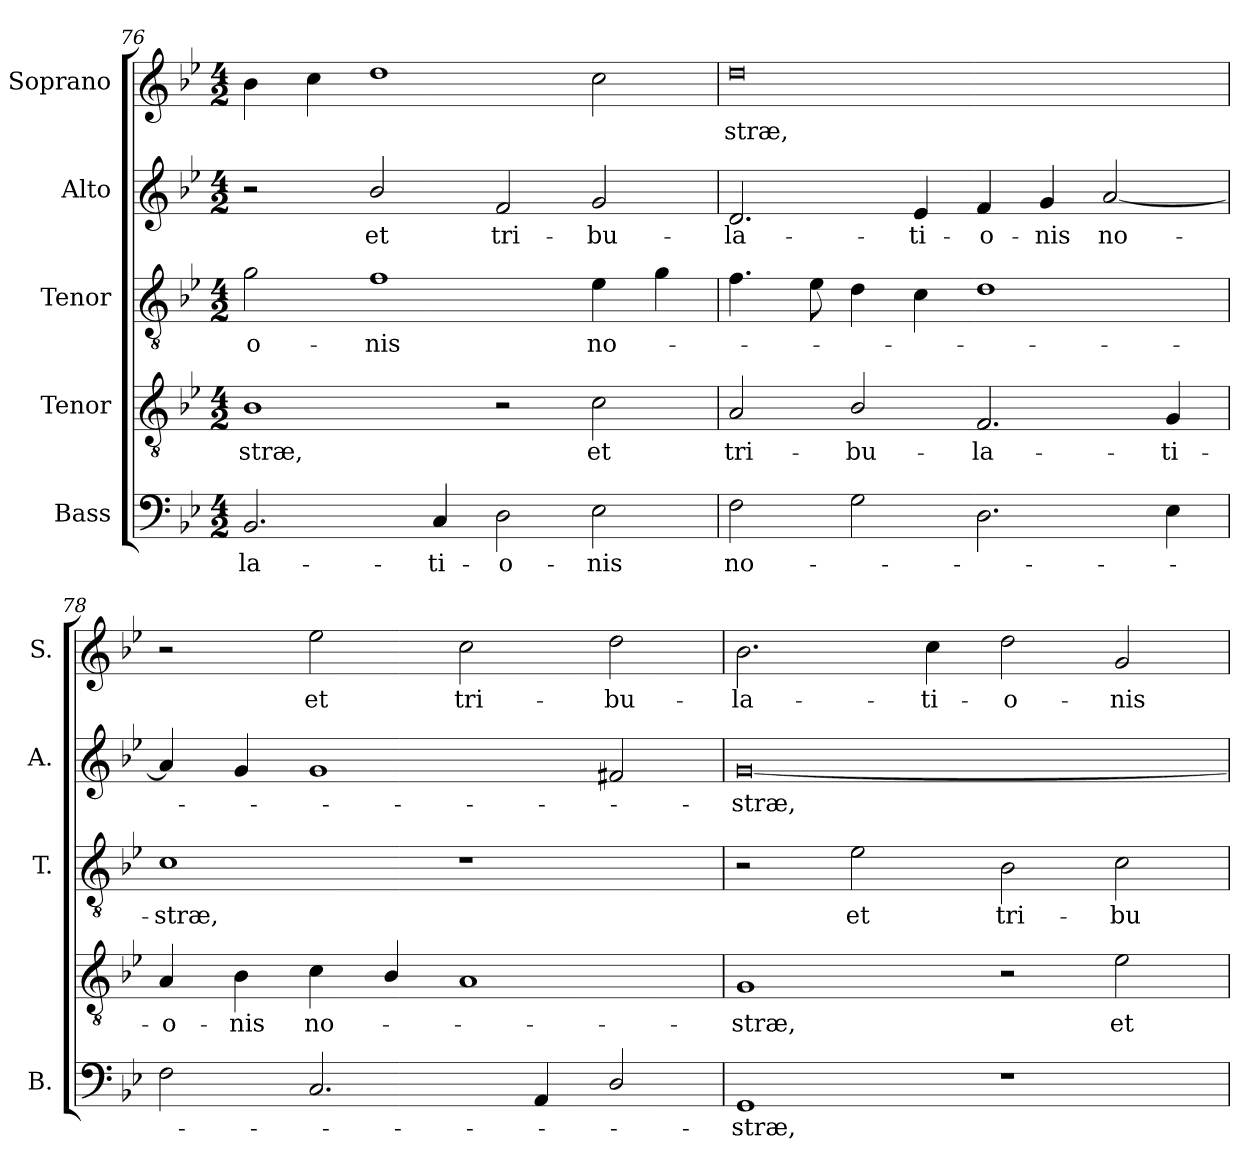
**kern	**text	**kern	**text	**kern	**text	**kern	**text	**kern	**text
*part5	*part5	*part4	*part4	*part3	*part3	*part2	*part2	*part1	*part1
*staff5	*staff5	*staff4	*staff4	*staff3	*staff3	*staff2	*staff2	*staff1	*staff1
*I"Bass	*	*I"Tenor	*	*I"Tenor	*	*I"Alto	*	*I"Soprano	*
*I'B.	*	*	*	*I'T.	*	*I'A.	*	*I'S.	*
*clefF4	*	*clefGv2	*	*clefGv2	*	*clefG2	*	*clefG2	*
*	*	*ITrd7c12	*	*ITrd7c12	*	*	*	*	*
*k[b-e-]	*	*k[b-e-]	*	*k[b-e-]	*	*k[b-e-]	*	*k[b-e-]	*
*B-:	*	*B-:	*	*B-:	*	*B-:	*	*B-:	*
*M4/2	*	*M4/2	*	*M4/2	*	*M4/2	*	*M4/2	*
=76	=76	=76	=76	=76	=76	=76	=76	=76	=76
!	!LO:LY:b:color=#000000	!	!	!	!	!	!	!	!
!	!	!	!LO:LY:b:color=#000000	!	!	!	!	!	!
!	!	!	!	!	!LO:LY:b:color=#000000	!	!	!	!
2.BB-i/	-la-	1BB-i	-stræ,	2Gi\	-o-	2r	.	4b-i\	.
.	.	.	.	.	.	.	.	4cci\	.
!	!	!	!	!	!LO:LY:b:color=#000000	!	!	!	!
!	!	!	!	!	!	!	!LO:LY:b:color=#000000	!	!
.	.	.	.	1Fi	-nis	2b-i/	et	1ddi	.
!	!LO:LY:b:color=#000000	!	!	!	!	!	!	!	!
4Ci/	-ti-	.	.	.	.	.	.	.	.
!	!LO:LY:b:color=#000000	!	!	!	!	!	!	!	!
!	!	!	!	!	!	!	!LO:LY:b:color=#000000	!	!
2Di\	-o-	2r	.	.	.	2fi/	tri-	.	.
!	!LO:LY:b:color=#000000	!	!	!	!	!	!	!	!
!	!	!	!LO:LY:b:color=#000000	!	!	!	!	!	!
!	!	!	!	!	!LO:LY:b:color=#000000	!	!	!	!
!	!	!	!	!	!	!	!LO:LY:b:color=#000000	!	!
2E-i\	-nis	2Ci\	et	4E-i\	no-	2gi/	-bu-	2cci\	.
.	.	.	.	4Gi\	.	.	.	.	.
!!LO:LB:g=z
=77	=77	=77	=77	=77	=77	=77	=77	=77	=77
!	!LO:LY:b:color=#000000	!	!	!	!	!	!	!	!
!	!	!	!LO:LY:b:color=#000000	!	!	!	!	!	!
!	!	!	!	!	!	!	!LO:LY:b:color=#000000	!	!
!	!	!	!	!	!	!	!	!	!LO:LY:b:color=#000000
2Fi\	no-	2AAi/	tri-	4.Fi\	.	2.di/	-la-	0ddi	-stræ,
.	.	.	.	8E-i\	.	.	.	.	.
!	!	!	!LO:LY:b:color=#000000	!	!	!	!	!	!
2Gi\	.	2BB-i/	-bu-	4Di\	.	.	.	.	.
!	!	!	!	!	!	!	!LO:LY:b:color=#000000	!	!
.	.	.	.	4Ci\	.	4e-i/	-ti-	.	.
!	!	!	!LO:LY:b:color=#000000	!	!	!	!	!	!
!	!	!	!	!	!	!	!LO:LY:b:color=#000000	!	!
2.Di\	.	2.FFi/	-la-	1Di	.	4fi/	-o-	.	.
!	!	!	!	!	!	!	!LO:LY:b:color=#000000	!	!
.	.	.	.	.	.	4gi/	-nis	.	.
!	!	!	!	!	!	!	!LO:LY:b:color=#000000	!	!
.	.	.	.	.	.	[2ai/	no-	.	.
!	!	!	!LO:LY:b:color=#000000	!	!	!	!	!	!
4E-i\	.	4GGi/	-ti-	.	.	.	.	.	.
=78	=78	=78	=78	=78	=78	=78	=78	=78	=78
!	!	!	!LO:LY:b:color=#000000	!	!	!	!	!	!
!	!	!	!	!	!LO:LY:b:color=#000000	!	!	!	!
2Fi\	.	4AAi/	-o-	1Ci	-stræ,	4ai/]	.	2r	.
!	!	!	!LO:LY:b:color=#000000	!	!	!	!	!	!
.	.	4BB-i\	-nis	.	.	4gi/	.	.	.
!	!	!	!LO:LY:b:color=#000000	!	!	!	!	!	!
!	!	!	!	!	!	!	!	!	!LO:LY:b:color=#000000
2.Ci/	.	4Ci\	no-	.	.	1gi	.	2ee-i\	et
.	.	4BB-i/	.	.	.	.	.	.	.
!	!	!	!	!	!	!	!	!	!LO:LY:b:color=#000000
.	.	1AAi	.	1r	.	.	.	2cci\	tri-
4AAi/	.	.	.	.	.	.	.	.	.
!	!	!	!	!	!	!	!	!	!LO:LY:b:color=#000000
2Di/	.	.	.	.	.	2f#Xi/	.	2ddi\	-bu-
=79	=79	=79	=79	=79	=79	=79	=79	=79	=79
!	!LO:LY:b:color=#000000	!	!	!	!	!	!	!	!
!	!	!	!LO:LY:b:color=#000000	!	!	!	!	!	!
!	!	!	!	!	!	!	!LO:LY:b:color=#000000	!	!
!	!	!	!	!	!	!	!	!	!LO:LY:b:color=#000000
1GGi	-stræ,	1GGi	-stræ,	2r	.	[0gi	-stræ,	2.b-i\	-la-
!	!	!	!	!	!LO:LY:b:color=#000000	!	!	!	!
.	.	.	.	2E-i\	et	.	.	.	.
!	!	!	!	!	!	!	!	!	!LO:LY:b:color=#000000
.	.	.	.	.	.	.	.	4cci\	-ti-
!	!	!	!	!	!LO:LY:b:color=#000000	!	!	!	!
!	!	!	!	!	!	!	!	!	!LO:LY:b:color=#000000
1r	.	2r	.	2BB-i\	tri-	.	.	2ddi\	-o-
!	!	!	!LO:LY:b:color=#000000	!	!	!	!	!	!
!	!	!	!	!	!LO:LY:b:color=#000000	!	!	!	!
!	!	!	!	!	!	!	!	!	!LO:LY:b:color=#000000
.	.	2E-i\	et	2Ci\	-bu-	.	.	2gi/	-nis
=	=	=	=	=	=	=	=	=	=
*-	*-	*-	*-	*-	*-	*-	*-	*-	*-
